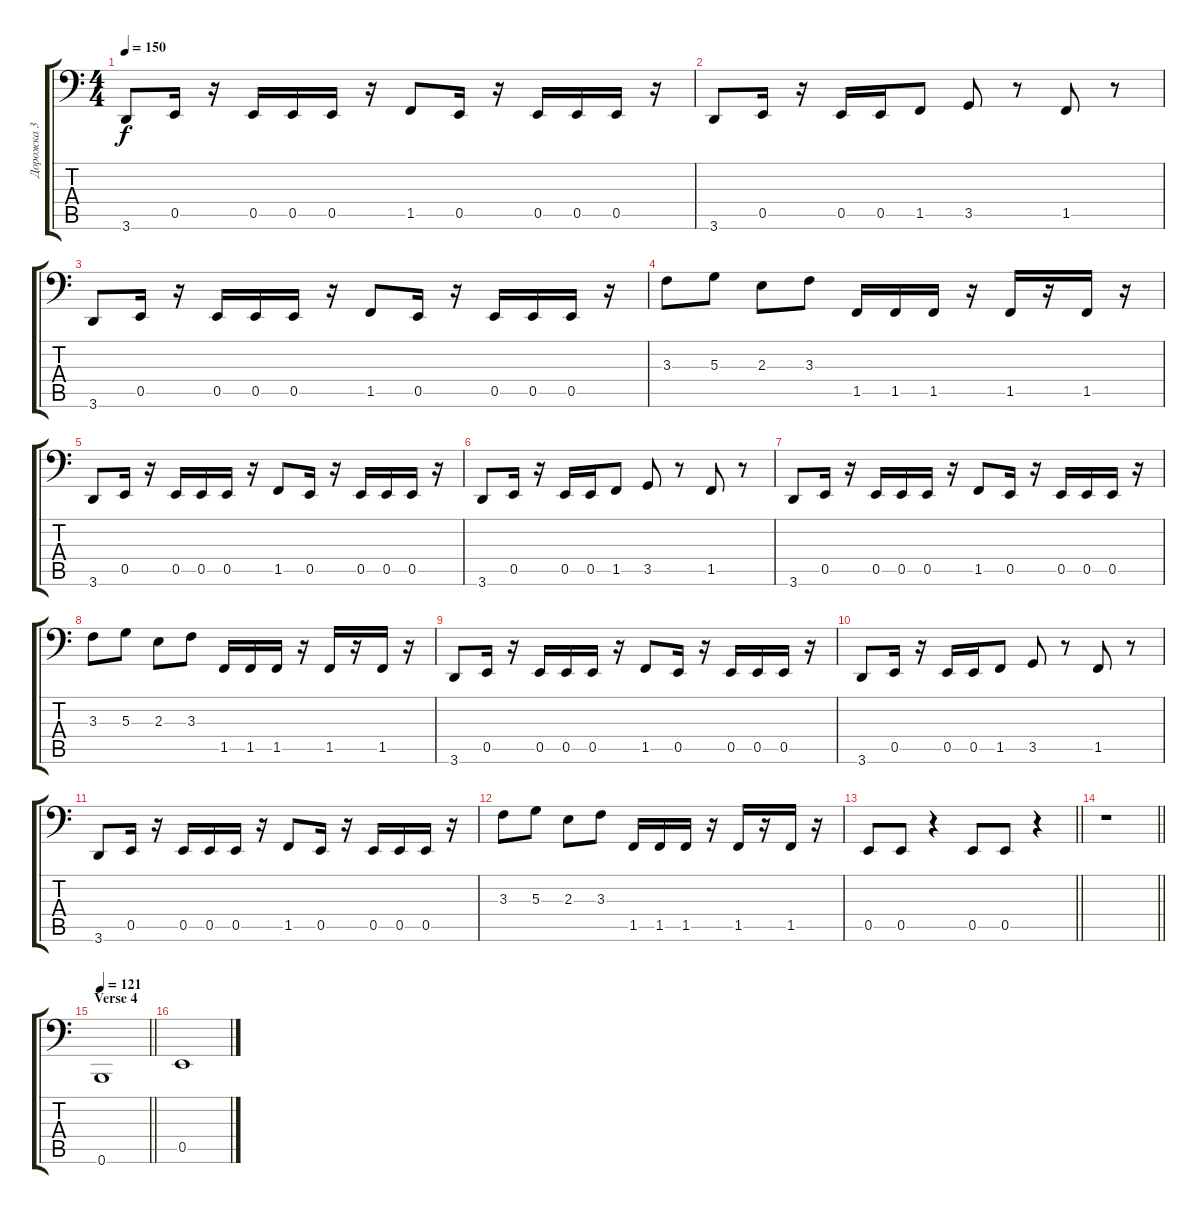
\track ("Дорожка 3" "Дорожка 3") {instrument electricbassfinger}
\staff {score tabs}
\tuning (C3 G2 D2 A1 E1 B0) {hide}
\ts (4 4)
\tempo 150
\clef f4
\ks c
3.6.8{dy f} 0.5.16 r.16 0.5.16 0.5.16 0.5.16 r.16 1.5.8 0.5.16 r.16 0.5.16 0.5.16 0.5.16 r.16 |
3.6.8 0.5.16 r.16 0.5.16 0.5.16 1.5.8 3.5.8 r.8 1.5.8 r.8 |
3.6.8 0.5.16 r.16 0.5.16 0.5.16 0.5.16 r.16 1.5.8 0.5.16 r.16 0.5.16 0.5.16 0.5.16 r.16 |
3.3.8 5.3.8 2.3.8 3.3.8 1.5.16 1.5.16 1.5.16 r.16 1.5.16 r.16 1.5.16 r.16 |
3.6.8 0.5.16 r.16 0.5.16 0.5.16 0.5.16 r.16 1.5.8 0.5.16 r.16 0.5.16 0.5.16 0.5.16 r.16 |
3.6.8 0.5.16 r.16 0.5.16 0.5.16 1.5.8 3.5.8 r.8 1.5.8 r.8 |
3.6.8 0.5.16 r.16 0.5.16 0.5.16 0.5.16 r.16 1.5.8 0.5.16 r.16 0.5.16 0.5.16 0.5.16 r.16 |
3.3.8 5.3.8 2.3.8 3.3.8 1.5.16 1.5.16 1.5.16 r.16 1.5.16 r.16 1.5.16 r.16 |
3.6.8 0.5.16 r.16 0.5.16 0.5.16 0.5.16 r.16 1.5.8 0.5.16 r.16 0.5.16 0.5.16 0.5.16 r.16 |
3.6.8 0.5.16 r.16 0.5.16 0.5.16 1.5.8 3.5.8 r.8 1.5.8 r.8 |
3.6.8 0.5.16 r.16 0.5.16 0.5.16 0.5.16 r.16 1.5.8 0.5.16 r.16 0.5.16 0.5.16 0.5.16 r.16 |
3.3.8 5.3.8 2.3.8 3.3.8 1.5.16 1.5.16 1.5.16 r.16 1.5.16 r.16 1.5.16 r.16 |
\barLineRight lightlight
0.5.8 0.5.8 r.4 0.5.8 0.5.8 r.4 |
\barLineRight lightlight
r.1 |
\section ("" "Verse 4")
\tempo 121
\barLineRight lightlight
0.6.1 |
0.5.1
